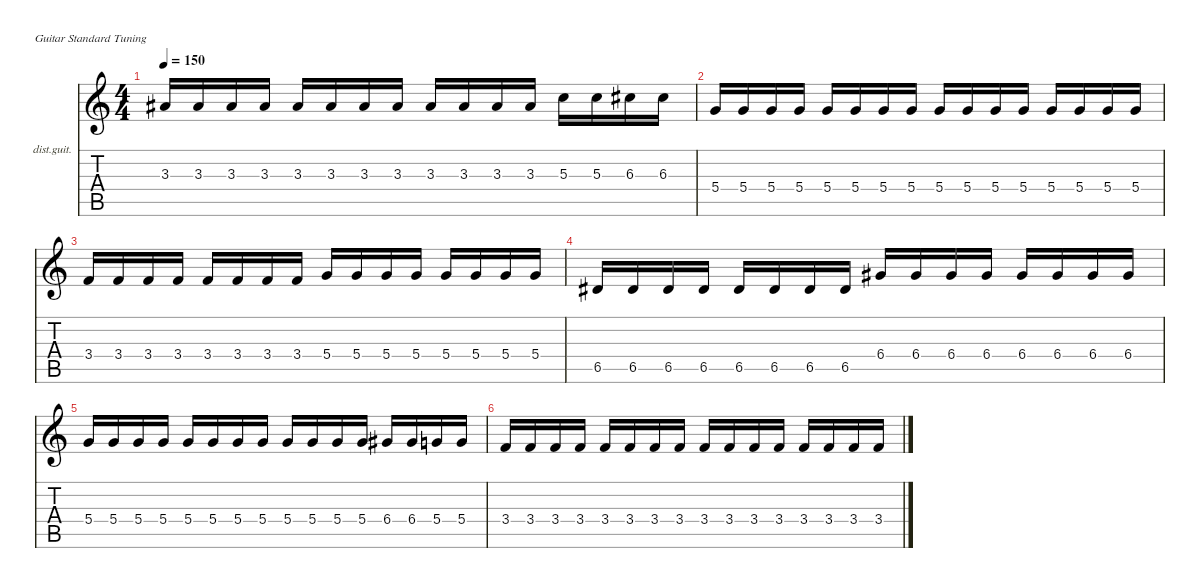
\defaultSystemsLayout 4
\hideDynamics
\bracketExtendMode nobrackets
\firstSystemTrackNameOrientation horizontal
\otherSystemsTrackNameOrientation horizontal
\track ("Distortion Guitar" "dist.guit.") {instrument distortionguitar}
\staff {score tabs}
\tuning (E4 B3 G3 D3 A2 E2)
\ts (4 4)
\tempo 150
\clef g2
\ks c
3.3{acc #}.16{dy mf} 3.3{acc #}.16 3.3{acc #}.16 3.3{acc #}.16 3.3{acc #}.16 3.3{acc #}.16 3.3{acc #}.16 3.3{acc #}.16 3.3{acc #}.16 3.3{acc #}.16 3.3{acc #}.16 3.3{acc #}.16 5.3.16 5.3.16 6.3{acc #}.16 6.3{acc #}.16 |
5.4.16 5.4.16 5.4.16 5.4.16 5.4.16 5.4.16 5.4.16 5.4.16 5.4.16 5.4.16 5.4.16 5.4.16 5.4.16 5.4.16 5.4.16 5.4.16 |
3.4.16 3.4.16 3.4.16 3.4.16 3.4.16 3.4.16 3.4.16 3.4.16 5.4.16 5.4.16 5.4.16 5.4.16 5.4.16 5.4.16 5.4.16 5.4.16 |
6.5{acc #}.16 6.5{acc #}.16 6.5{acc #}.16 6.5{acc #}.16 6.5{acc #}.16 6.5{acc #}.16 6.5{acc #}.16 6.5{acc #}.16 6.4{acc #}.16 6.4{acc #}.16 6.4{acc #}.16 6.4{acc #}.16 6.4{acc #}.16 6.4{acc #}.16 6.4{acc #}.16 6.4{acc #}.16 |
5.4.16 5.4.16 5.4.16 5.4.16 5.4.16 5.4.16 5.4.16 5.4.16 5.4.16 5.4.16 5.4.16 5.4.16 6.4{acc #}.16 6.4{acc #}.16 5.4.16 5.4.16 |
3.4.16 3.4.16 3.4.16 3.4.16 3.4.16 3.4.16 3.4.16 3.4.16 3.4.16 3.4.16 3.4.16 3.4.16 3.4.16 3.4.16 3.4.16 3.4.16
